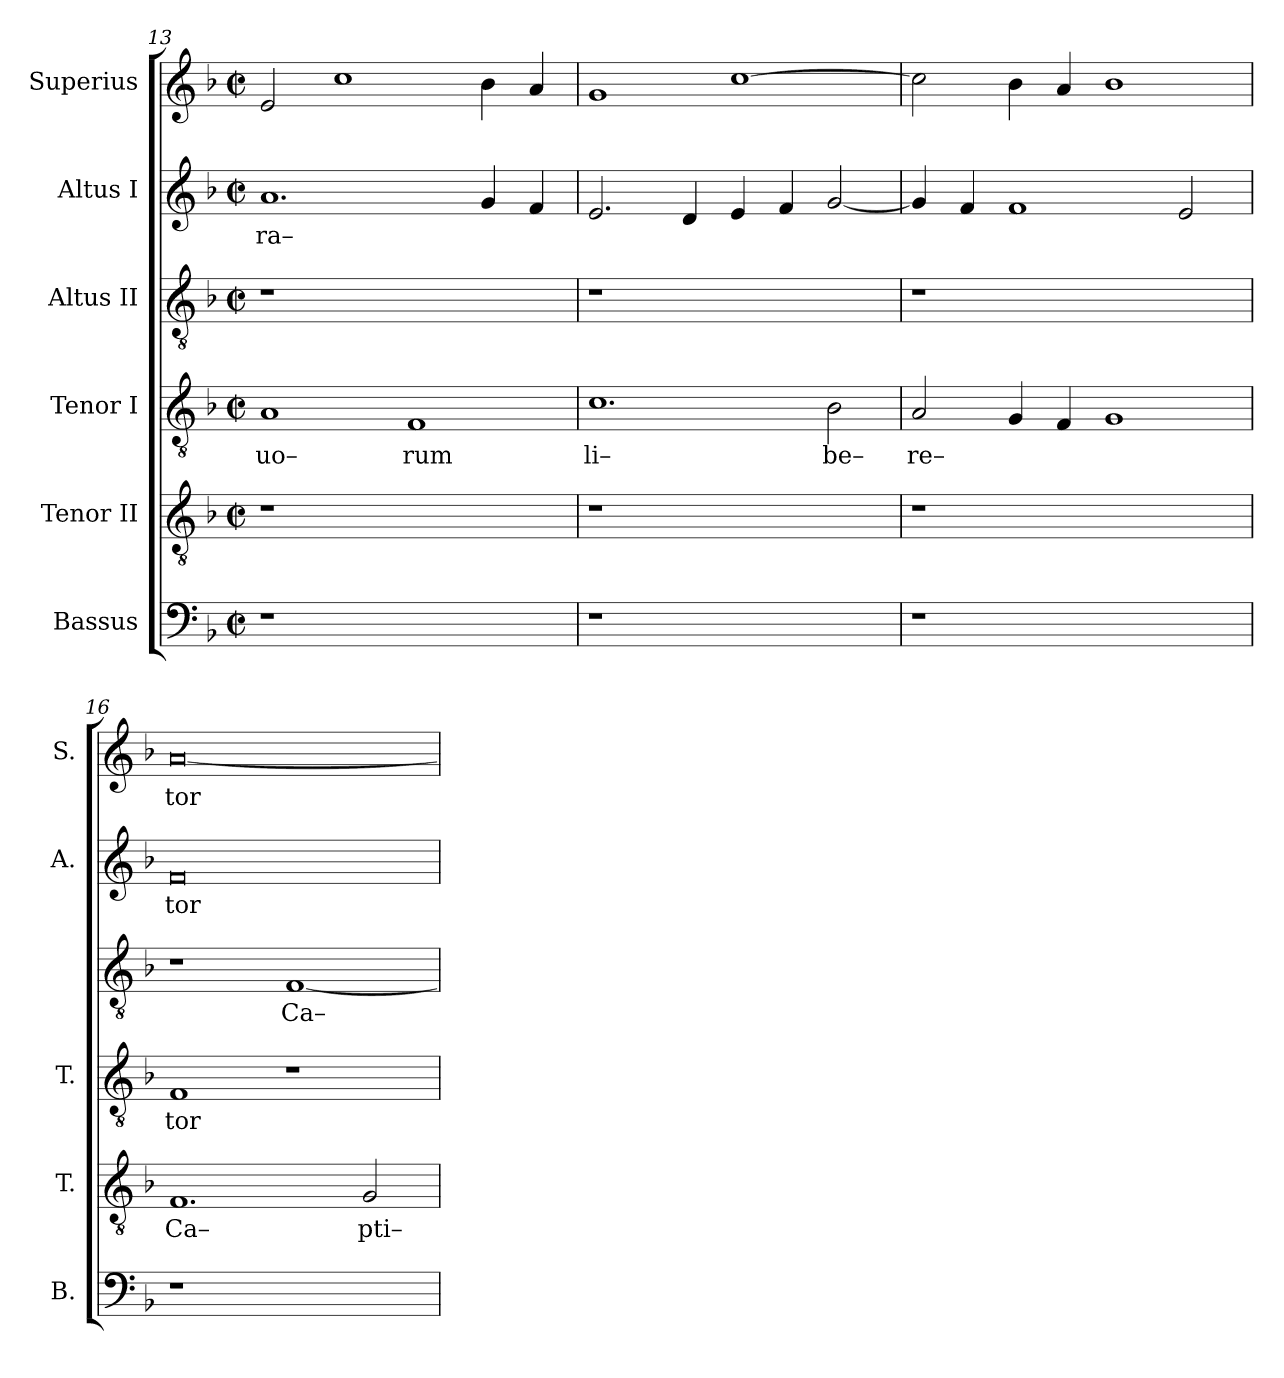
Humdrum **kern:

**kern	**kern	**text	**kern	**text	**kern	**text	**kern	**text	**kern	**text
*part6	*part5	*part5	*part4	*part4	*part3	*part3	*part2	*part2	*part1	*part1
*staff6	*staff5	*staff5	*staff4	*staff4	*staff3	*staff3	*staff2	*staff2	*staff1	*staff1
*I"Bassus	*I"Tenor II	*	*I"Tenor I	*	*I"Altus II	*	*I"Altus I	*	*I"Superius	*
*I'B.	*I'T.	*	*I'T.	*	*	*	*I'A.	*	*I'S.	*
*clefF4	*clefGv2	*	*clefGv2	*	*clefGv2	*	*clefG2	*	*clefG2	*
*	*ITrd7c12	*	*ITrd7c12	*	*ITrd7c12	*	*	*	*	*
*k[b-]	*k[b-]	*	*k[b-]	*	*k[b-]	*	*k[b-]	*	*k[b-]	*
*F:	*F:	*	*F:	*	*F:	*	*F:	*	*F:	*
*M2/2	*M2/2	*	*M2/2	*	*M2/2	*	*M2/2	*	*M2/2	*
*met(c|)	*met(c|)	*	*met(c|)	*	*met(c|)	*	*met(c|)	*	*met(c|)	*
=13	=13	=13	=13	=13	=13	=13	=13	=13	=13	=13
!LO:N:vis=1	!LO:N:vis=1	!	!	!	!	!	!	!	!	!
!	!	!	!	!LO:LY:b:color=#000000	!LO:N:vis=1	!	!	!	!	!
!	!	!	!	!	!	!	!	!LO:LY:b:color=#000000	!	!
1r	1r	.	1AAi	uo–	1r	.	1.ai	ra–	2ei/	.
.	.	.	.	.	.	.	.	.	1cci	.
!	!	!	!	!LO:LY:b:color=#000000	!	!	!	!	!	!
1ryy	1ryy	.	1FFi	rum	1ryy	.	.	.	.	.
.	.	.	.	.	.	.	4gi/	.	4b-i\	.
.	.	.	.	.	.	.	4fi/	.	4ai/	.
=14	=14	=14	=14	=14	=14	=14	=14	=14	=14	=14
!LO:N:vis=1	!LO:N:vis=1	!	!	!	!	!	!	!	!	!
!	!	!	!	!LO:LY:b:color=#000000	!LO:N:vis=1	!	!	!	!	!
1r	1r	.	1.Ci	li–	1r	.	2.ei/	.	1gi	.
.	.	.	.	.	.	.	4di/	.	.	.
1ryy	1ryy	.	.	.	1ryy	.	4ei/	.	[>1cci	.
.	.	.	.	.	.	.	4fi/	.	.	.
!	!	!	!	!LO:LY:b:color=#000000	!	!	!	!	!	!
.	.	.	2BB-i\	be–	.	.	[<2gi/	.	.	.
!!LO:LB:g=z
=15	=15	=15	=15	=15	=15	=15	=15	=15	=15	=15
!LO:N:vis=1	!LO:N:vis=1	!	!	!	!	!	!	!	!	!
!	!	!	!	!LO:LY:b:color=#000000	!LO:N:vis=1	!	!	!	!	!
1r	1r	.	2AAi/	re–	1r	.	4gi/]	.	2cci\]	.
.	.	.	.	.	.	.	4fi/	.	.	.
.	.	.	4GGi/	.	.	.	1fi	.	4b-i\	.
.	.	.	4FFi/	.	.	.	.	.	4ai/	.
1ryy	1ryy	.	1GGi	.	1ryy	.	.	.	1b-i	.
.	.	.	.	.	.	.	2ei/	.	.	.
=16	=16	=16	=16	=16	=16	=16	=16	=16	=16	=16
!LO:N:vis=1	!	!	!	!	!	!	!	!	!	!
!	!	!LO:LY:b:color=#000000	!	!	!	!	!	!	!	!
!	!	!	!	!LO:LY:b:color=#000000	!	!	!	!	!	!
!	!	!	!	!	!	!	!	!LO:LY:b:color=#000000	!	!
!	!	!	!	!	!	!	!	!	!	!LO:LY:b:color=#000000
1r	1.FFi	Ca–	1FFi	tor	1r	.	0fi	tor	[<0ai	tor
!	!	!	!	!	!	!LO:LY:b:color=#000000	!	!	!	!
1ryy	.	.	1r	.	[<1FFi	Ca–	.	.	.	.
!	!	!LO:LY:b:color=#000000	!	!	!	!	!	!	!	!
.	2GGi/	pti–	.	.	.	.	.	.	.	.
=	=	=	=	=	=	=	=	=	=	=
*-	*-	*-	*-	*-	*-	*-	*-	*-	*-	*-
